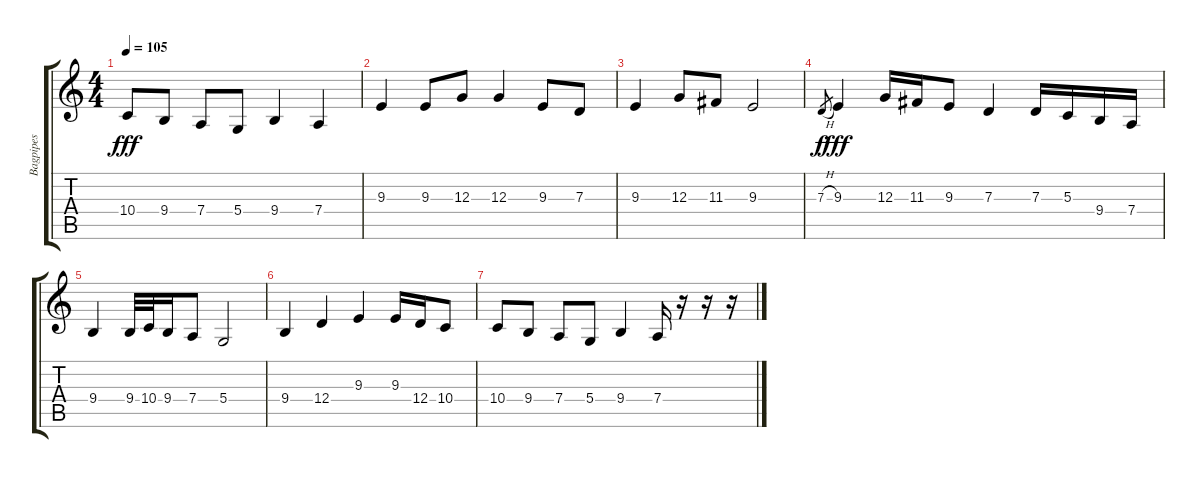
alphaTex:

\track ("Bagpipes" "Bagpipes") {instrument bagpipe}
\staff {score tabs}
\tuning (E4 B3 G3 D3 A2 E2) {hide}
\ts (4 4)
\tempo 105
\clef g2
\ks c
10.4.8{dy fff} 9.4.8 7.4.8 5.4.8 9.4.4 7.4.4 |
9.3.4 9.3.8 12.3.8 12.3.4 9.3.8 7.3.8 |
9.3.4 12.3.8 11.3.8 9.3.2 |
7.3{h}.8{gr dy f} 9.3.4{dy fff} 12.3.16 11.3.16 9.3.8 7.3.4 7.3.16 5.3.16 9.4.16 7.4.16 |
9.4.4 9.4.32 10.4.32 9.4.16 7.4.8 5.4.2 |
9.4.4 12.4.4 9.3.4 9.3.16 12.4.16 10.4.8 |
10.4.8 9.4.8 7.4.8 5.4.8 9.4.4 7.4.16 r.16 r.16 r.16
